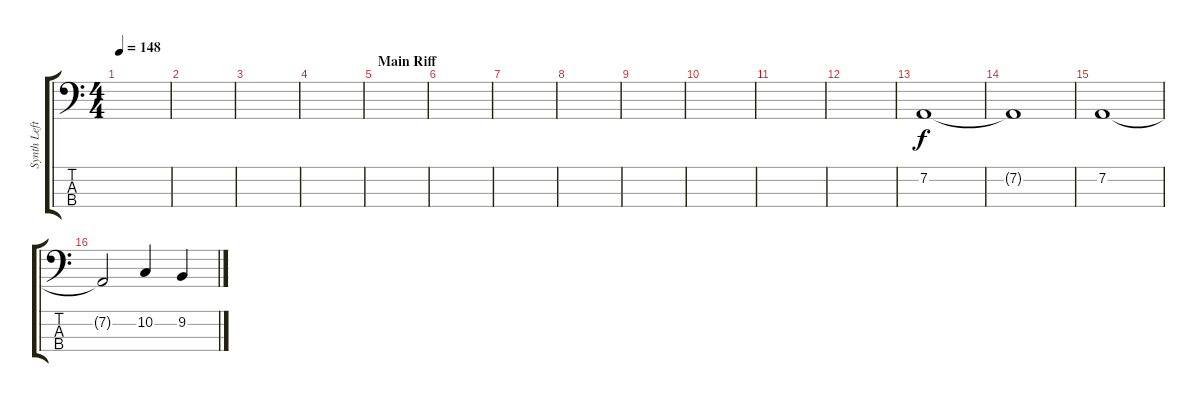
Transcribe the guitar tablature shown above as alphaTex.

\track ("Synth Left" "Synth Left") {instrument fx1rain}
\staff {score tabs}
\tuning (G2 D2 A1 E1) {hide}
\ts (4 4)
\tempo 148
\clef f4
\ks c
|
|
|
|
\section ("" "Main Riff")
|
|
|
|
|
|
|
|
7.2.1{volume 11 instrument lead1square} |
7.2{t}.1 |
7.2.1 |
7.2{t}.2 10.2.4 9.2.4
